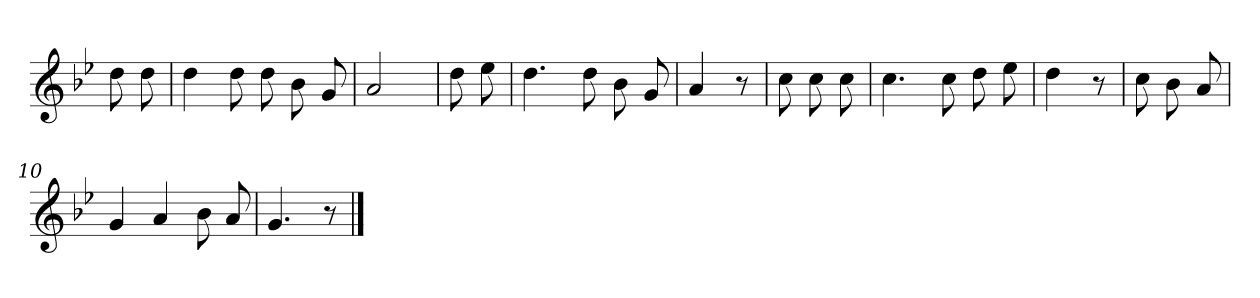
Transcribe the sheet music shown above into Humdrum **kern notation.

**kern
*part1
*staff1
*clefG2
*k[b-e-]
*g:
=
8dd
8dd
=1
4dd
8dd
8dd
8b-
8g
=2
2a
=3
8dd
8ee-
=4
4.dd
8dd
8b-
8g
=5
4a
8r
=6
8cc
8cc
8cc
=7
4.cc
8cc
8dd
8ee-
=8
4dd
8r
=9
8cc
8b-
8a
=10
4g
4a
8b-
8a
=11
4.g
8r
==
*-
